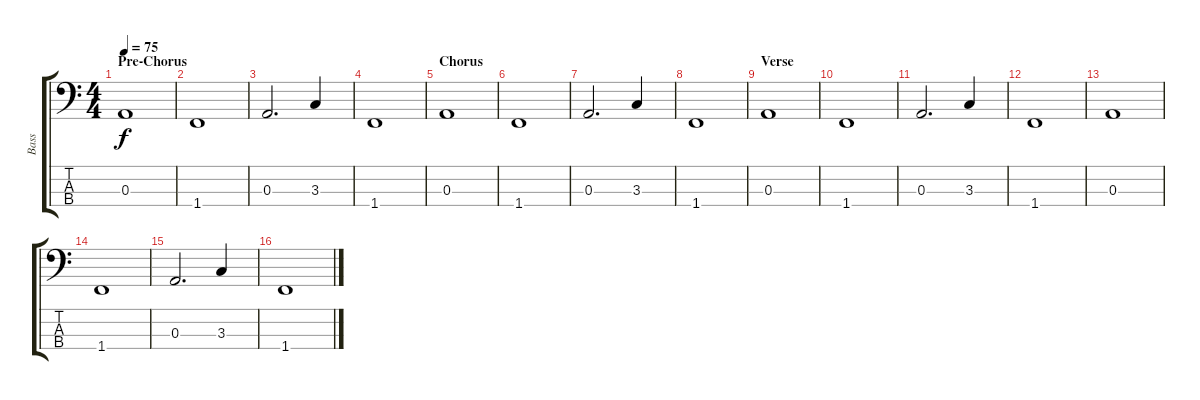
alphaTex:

\track ("Bass" "Bass") {instrument electricbassfinger}
\staff {score tabs}
\tuning (G2 D2 A1 E1) {hide}
\ts (4 4)
\section ("" "Pre-Chorus")
\tempo 75
\clef f4
\ks c
0.3.1{dy f} |
1.4.1 |
0.3.2{d} 3.3.4 |
1.4.1 |
\section ("" "Chorus")
0.3.1 |
1.4.1 |
0.3.2{d} 3.3.4 |
1.4.1 |
\section ("" "Verse")
0.3.1 |
1.4.1 |
0.3.2{d} 3.3.4 |
1.4.1 |
0.3.1 |
1.4.1 |
0.3.2{d} 3.3.4 |
1.4.1
